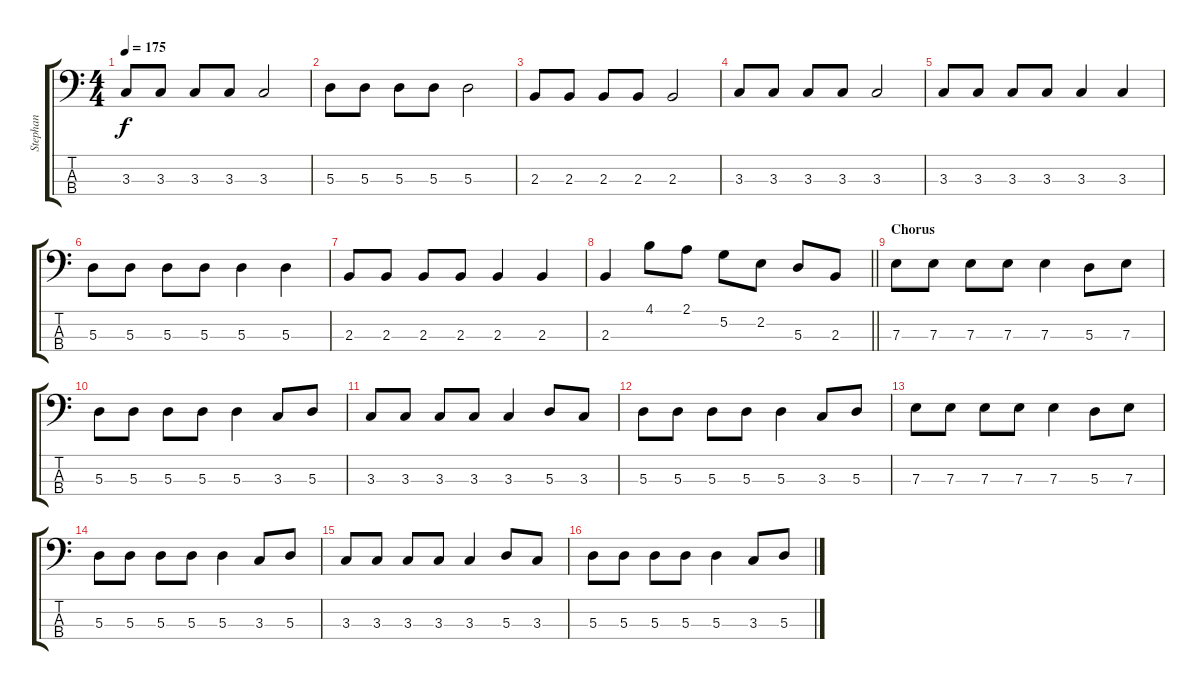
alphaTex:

\track ("Stephan" "Stephan") {instrument electricbasspick}
\staff {score tabs}
\tuning (G2 D2 A1 E1) {hide}
\ts (4 4)
\tempo 175
\clef f4
\ks c
3.3.8{dy f} 3.3.8 3.3.8 3.3.8 3.3.2 |
5.3.8 5.3.8 5.3.8 5.3.8 5.3.2 |
2.3.8 2.3.8 2.3.8 2.3.8 2.3.2 |
3.3.8 3.3.8 3.3.8 3.3.8 3.3.2 |
3.3.8 3.3.8 3.3.8 3.3.8 3.3.4 3.3.4 |
5.3.8 5.3.8 5.3.8 5.3.8 5.3.4 5.3.4 |
2.3.8 2.3.8 2.3.8 2.3.8 2.3.4 2.3.4 |
\barLineRight lightlight
2.3.4 4.1.8 2.1.8 5.2.8 2.2.8 5.3.8 2.3.8 |
\section ("" "Chorus")
7.3.8 7.3.8 7.3.8 7.3.8 7.3.4 5.3.8 7.3.8 |
5.3.8 5.3.8 5.3.8 5.3.8 5.3.4 3.3.8 5.3.8 |
3.3.8 3.3.8 3.3.8 3.3.8 3.3.4 5.3.8 3.3.8 |
5.3.8 5.3.8 5.3.8 5.3.8 5.3.4 3.3.8 5.3.8 |
7.3.8 7.3.8 7.3.8 7.3.8 7.3.4 5.3.8 7.3.8 |
5.3.8 5.3.8 5.3.8 5.3.8 5.3.4 3.3.8 5.3.8 |
3.3.8 3.3.8 3.3.8 3.3.8 3.3.4 5.3.8 3.3.8 |
5.3.8 5.3.8 5.3.8 5.3.8 5.3.4 3.3.8 5.3.8
